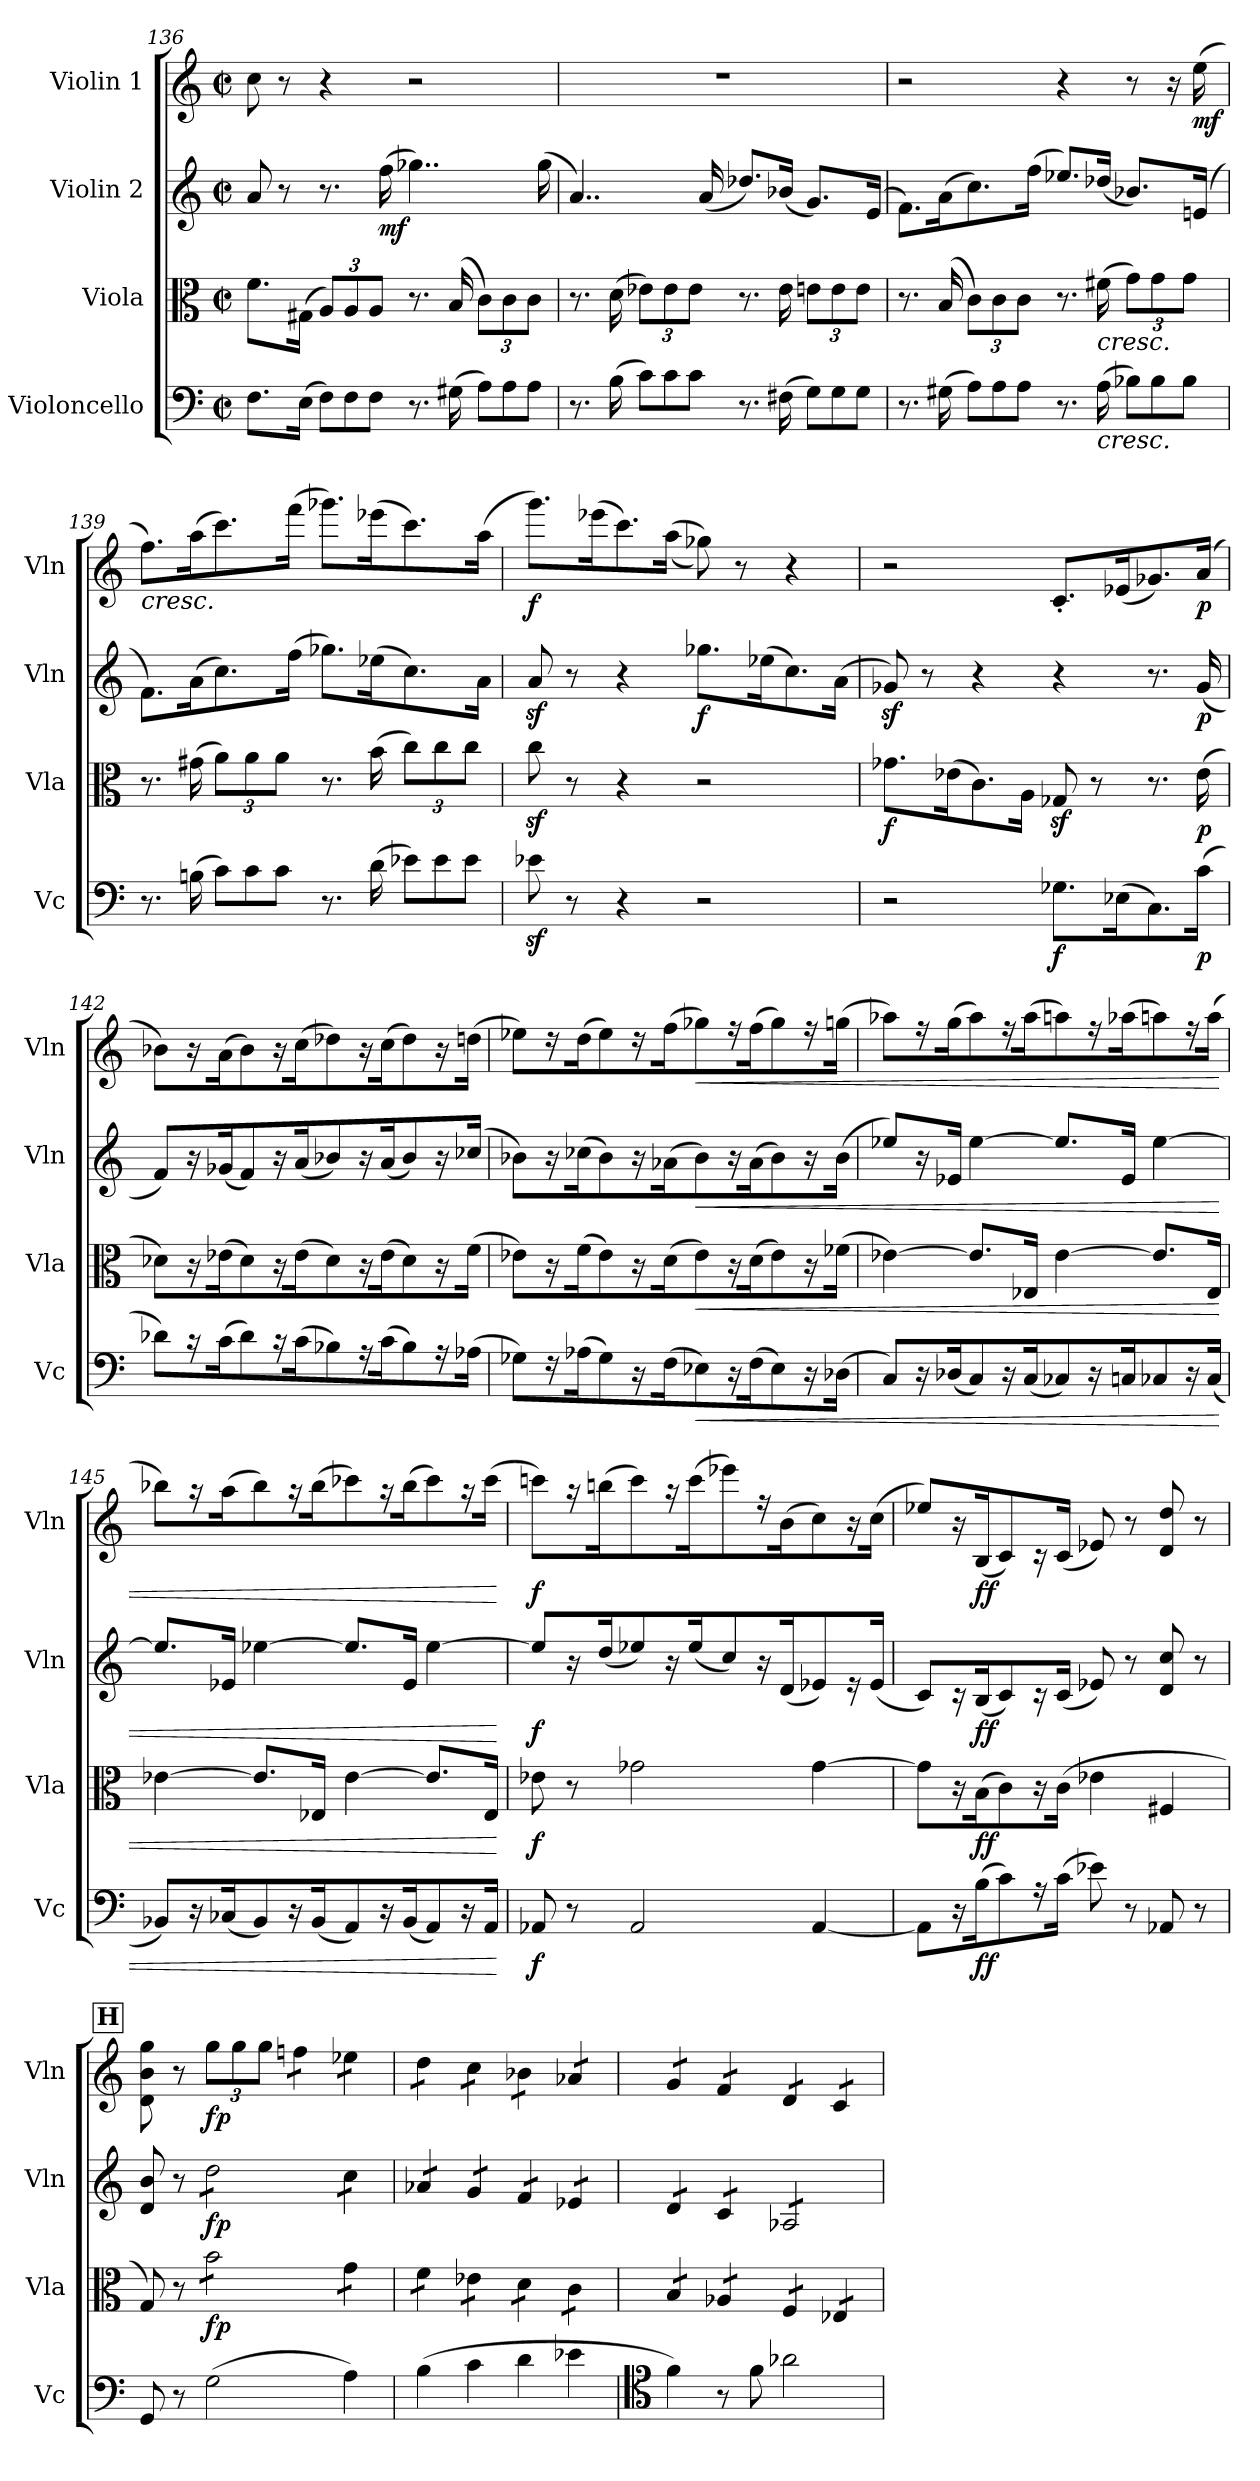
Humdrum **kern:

**kern	**dynam	**kern	**dynam	**kern	**dynam	**kern	**dynam
*part4	*part4	*part3	*part3	*part2	*part2	*part1	*part1
*staff4	*staff4	*staff3	*staff3	*staff2	*staff2	*staff1	*staff1
*I"Violoncello	*	*I"Viola	*	*I"Violin 2	*	*I"Violin 1	*
*I'Vc	*	*I'Vla	*	*I'Vln	*	*I'Vln	*
!!LO:LB:g=z
*clefF4	*	*clefC3	*	*clefG2	*	*clefG2	*
*k[]	*	*k[]	*	*k[]	*	*k[]	*
*M2/2	*	*M2/2	*	*M2/2	*	*M2/2	*
*met(c|)	*	*met(c|)	*	*met(c|)	*	*met(c|)	*
=136	=136	=136	=136	=136	=136	=136	=136
8.F\L	.	8.f\L	.	8a/	.	8cc\	.
.	.	.	.	8r	.	8r	.
(16E\Jk	.	(16G#X\Jk	.	.	.	.	.
*Xtuplet	*	*Xbrackettup	*	*	*	*	*
12F\L)	.	12A/L)	.	8.r	.	4r	.
12F\	.	12A/	.	.	.	.	.
12F\J	.	12A/J	.	.	.	.	.
!	!	!	!	!	!LO:DY:b	!	!
.	.	.	.	(>16ff\	mf	.	.
8.r	.	8.r	.	4..gg-X\)	.	2r	.
(16G#X\	.	(16B/	.	.	.	.	.
12A\L)	.	12c\L)	.	.	.	.	.
12A\	.	12c\	.	.	.	.	.
12A\J	.	12c\J	.	.	.	.	.
.	.	.	.	(>16gg-\	.	.	.
=137	=137	=137	=137	=137	=137	=137	=137
8.r	.	8.r	.	4..a/)	.	1r	.
(16B\	.	(16d\	.	.	.	.	.
12c\L)	.	12e-X\L)	.	.	.	.	.
12c\	.	12e-\	.	.	.	.	.
12c\J	.	12e-\J	.	.	.	.	.
.	.	.	.	(<16a/	.	.	.
8.r	.	8.r	.	8.dd-X/L)	.	.	.
(16F#X\	.	16e-\	.	(16b-X/Jk	.	.	.
12G\L)	.	12en\L	.	8.g/L)	.	.	.
12G\	.	12e\	.	.	.	.	.
12G\J	.	12e\J	.	.	.	.	.
.	.	.	.	(>16e/Jk	.	.	.
=138	=138	=138	=138	=138	=138	=138	=138
8.r	.	8.r	.	8.f\L)	.	2r	.
(16G#X\	.	(16B/	.	(16a\K	.	.	.
12A\L)	.	12c\L)	.	8.cc\)	.	.	.
12A\	.	12c\	.	.	.	.	.
12A\J	.	12c\J	.	.	.	.	.
.	.	.	.	(>16ff\Jk	.	.	.
8.r	.	8.r	.	8.ee-X/L)	.	4r	.
!	!	!LO:TX:b:i:t=cresc.	!	!	!	!	!
!LO:TX:b:i:t=cresc.	!	!	!	!	!	!	!
(16A\	.	(16f#X\	.	(<16dd-X/Jk	.	.	.
12B-X\L)	.	12g\L)	.	8.b-X/L)	.	8r	.
12B-\	.	12g\	.	.	.	.	.
.	.	.	.	.	.	16r	.
12B-\J	.	12g\J	.	.	.	.	.
!	!	!	!	!	!	!	!LO:DY:b
.	.	.	.	(>16en/Jk	.	(>16ee\	mf
=139	=139	=139	=139	=139	=139	=139	=139
!	!	!	!	!	!	!LO:TX:b:i:t=cresc.	!
8.r	.	8.r	.	8.f\L)	.	8.ff\L)	.
(16Bn\	.	(16g#X\	.	(>16a\K	.	(>16aa\K	.
12c\L)	.	12a\L)	.	8.cc\)	.	8.ccc\)	.
12c\	.	12a\	.	.	.	.	.
12c\J	.	12a\J	.	.	.	.	.
.	.	.	.	(>16ff\Jk	.	(>16fff\Jk	.
8.r	.	8.r	.	8.gg-X\L)	.	8.ggg-X\L)	.
(16d\	.	(16b\	.	(>16ee-X\K	.	(>16eee-X\K	.
12e-X\L)	.	12cc\L)	.	8.cc\)	.	8.ccc\)	.
12e-\	.	12cc\	.	.	.	.	.
12e-\J	.	12cc\J	.	.	.	.	.
.	.	.	.	16a\Jk	.	(>16aa\Jk	.
!!LO:LB:g=z
=140	=140	=140	=140	=140	=140	=140	=140
!	!	!	!	!	!	!	!LO:DY:b
8e-Xz<\	.	8ccz<\	.	8az</	.	8.ggg\L)	f
8r	.	8r	.	8r	.	.	.
.	.	.	.	.	.	(>16eee-X\K	.
4r	.	4r	.	4r	.	8.ccc\)	.
.	.	.	.	.	.	(>(>16aa\Jk	.
!	!	!	!	!	!LO:DY:b	!	!
2r	.	2r	.	8.gg-X\L	f	8gg-X\))	.
.	.	.	.	.	.	8r	.
.	.	.	.	(16ee-X\K	.	.	.
.	.	.	.	8.cc\)	.	4r	.
.	.	.	.	(16a\Jk	.	.	.
=141	=141	=141	=141	=141	=141	=141	=141
!	!	!	!LO:DY:b	!	!	!	!
2r	.	8.g-X\L	f	8g-Xz</)	.	2r	.
.	.	.	.	8r	.	.	.
.	.	(16e-X\K	.	.	.	.	.
.	.	8.c\)	.	4r	.	.	.
.	.	16A\Jk	.	.	.	.	.
!	!LO:DY:b	!	!	!	!	!	!
8.G-X\L	f	8G-Xz</	.	4r	.	8.c'/L	.
.	.	8r	.	.	.	.	.
(16E-X\K	.	.	.	.	.	(<16e-X/K	.
8.C\)	.	8.r	.	8.r	.	8.g-X/)	.
!	!LO:DY:b	!	!LO:DY:b	!	!LO:DY:b	!	!LO:DY:b
(>16c\Jk	p	(16e-\	p	(<16g-/	p	(>16a/Jk	p
=142	=142	=142	=142	=142	=142	=142	=142
8d-X\L)	.	8d-X\L)	.	8f/L)	.	8b-X\L)	.
16r	.	16r	.	16r	.	16r	.
(>16c\J	.	(16e-X\J	.	(16g-X/J	.	(>16a\J	.
8d-\)	.	8d-\)	.	8f/)	.	8b-\)	.
16r	.	16r	.	16r	.	16r	.
(>16c\JJ	.	(16e-\JJ	.	(<16a/JJ	.	(16cc\JJ	.
8B-X\L)	.	8d-\L)	.	8b-X/L)	.	8dd-X\L)	.
16r	.	16r	.	16r	.	16r	.
(>16c\J	.	(16e-\J	.	(<16a/J	.	(16cc\J	.
8B-\)	.	8d-\)	.	8b-/)	.	8dd-\)	.
16r	.	16r	.	16r	.	16r	.
(>16A-X\JJ	.	(16f\JJ	.	(<16cc-X/JJ	.	(16ddn\JJ	.
=143	=143	=143	=143	=143	=143	=143	=143
8G-X\L)	.	8e-X\L)	.	8b-X\L)	.	8ee-X\L)	.
16r	.	16r	.	16r	.	16r	.
(>16A-X\J	.	(16f\J	.	(>16cc-X\J	.	(16dd\J	.
8G-\)	.	8e-\)	.	8b-\)	.	8ee-\)	.
16r	.	16r	.	16r	.	16r	.
(>16F\JJ	.	(16d\JJ	.	(>16a-X\JJ	.	(>16ff\JJ	.
!	!LO:HP:b	!	!LO:HP:b	!	!LO:HP:b	!	!LO:HP:b
8E-X\L)	<	8e-\L)	<	8b-\L)	<	8gg-X\L)	<
16r	.	16r	.	16r	.	16r	.
(>16F\J	.	(16d\J	.	(>16a-\J	.	(>16ff\J	.
8E-\)	.	8e-\)	.	8b-\)	.	8gg-\)	.
16r	.	16r	.	16r	.	16r	.
(>16D-X\JJ	.	(16f-X\JJ	.	(>16b-\JJ	.	(>16ggn\JJ	.
!!LO:PB:g=z
=144	=144	=144	=144	=144	=144	=144	=144
8C/L)	.	[>4e-X\)	.	8ee-X/L)	.	8aa-X\L)	.
16r	.	.	.	16r	.	16r	.
(16D-X/J	.	.	.	16e-X/JJ	.	(>16gg\J	.
8C/)	.	8.e-/L]	.	[>4ee-\	.	8aa-\)	.
16r	.	.	.	.	.	16r	.
(16C/JJ	.	16E-X/Jk	.	.	.	(16aa-\JJ	.
8C-X/L)	.	[>4e-\	.	8.ee-/L]	.	8aan\L)	.
16r	.	.	.	.	.	16r	.
16Cn/J	.	.	.	16e-/Jk	.	(16aa-X\JJ	.
8C-X/	.	8.e-/L]	.	[>4ee-\	.	8aan\L)	.
16r	.	.	.	.	.	16r	.
(<16C-/JJ	.	16E-/Jk	.	.	.	(16aa\JJ	.
=145	=145	=145	=145	=145	=145	=145	=145
8BB-X/L)	.	[>4e-X\	.	8.ee-/L]	.	8bb-X\L)	.
16r	.	.	.	.	.	16r	.
(<16C-X/J	.	.	.	16e-X/Jk	.	(>16aa\J	.
8BB-/)	.	8.e-/L]	.	[>4ee-X\	.	8bb-\)	.
16r	.	.	.	.	.	16r	.
(16BB-/JJ	.	16E-X/Jk	.	.	.	(>16bb-\JJ	.
8AA/L)	.	[>4e-\	.	8.ee-/L]	.	8ccc-X\L)	.
16r	.	.	.	.	.	16r	.
(16BB-/J	.	.	.	16e-/Jk	.	(16bb-\J	.
8AA/)	.	8.e-/L]	.	[>4ee-\	.	8ccc-\)	.
16r	.	.	.	.	.	16r	.
16AA/JJ	.	16E-/Jk	.	.	.	(16ccc-\JJ	.
.	[	.	[	.	[	.	[
=146	=146	=146	=146	=146	=146	=146	=146
!	!LO:DY:b	!	!LO:DY:b	!	!LO:DY:b	!	!LO:DY:b
8AA-X/	f	8e-X\	f	8ee-\L]	f	8cccn\L)	f
8r	.	8r	.	16r	.	16r	.
.	.	.	.	(>16dd\JJ	.	(>16bbn\JJ	.
2AA-/	.	2g-X\	.	8ee-X\L)	.	8ccc\L)	.
.	.	.	.	16r	.	16r	.
.	.	.	.	(16ee-\JJ	.	(>16ccc\JJ	.
.	.	.	.	8cc/L)	.	8eee-X\L)	.
.	.	.	.	16r	.	16r	.
.	.	.	.	(<16d/JJ	.	(>16b\JJ	.
[<4AA-/	.	[>4g-\	.	8e-X/L)	.	8cc\L)	.
.	.	.	.	16r	.	16r	.
.	.	.	.	(<16e-/JJ	.	(>16cc\JJ	.
!!LO:LB:g=z
=147	=147	=147	=147	=147	=147	=147	=147
8AA-/]	.	8g-\]	.	8c/L)	.	8ee-X/L)	.
16r	.	16r	.	16r	.	16r	.
!	!LO:DY:b	!	!LO:DY:b	!	!LO:DY:b	!	!LO:DY:b
(16B\	ff	(16B/	ff	(<16B/JJ	ff	(16B/JJ	ff
8c\L)	.	8c\L)	.	8c/L)	.	8c/L)	.
16r	.	16r	.	16r	.	16r	.
(>16c\JJ	.	(16c\JJ	.	(16c/JJ	.	(16c/JJ	.
8e-X\)	.	4e-X\	.	8e-X/)	.	8e-X/)	.
8r	.	.	.	8r	.	8r	.
8AA-X/	.	4F#X/	.	8d/ 8cc/	.	8d/ 8dd/	.
8r	.	.	.	8r	.	8r	.
!!LO:PB:g=z
!!LO:REH:place=s1:a:B:cj:fs=14:t=H
=148	=148	=148	=148	=148	=148	=148	=148
8GG/	.	8G/)	.	8d/ 8b/	.	8d\ 8b\ 8gg\	.
8r	.	8r	.	8r	.	8r	.
!	!LO:DY:b	!	!	!	!	!	!
!	!LO:DY:n=1:b	!	!LO:DY:b	!	!LO:DY:b	!	!LO:DY:b
*	*	*tremolo	*	*	*	*	*
*	*	*	*	*tremolo	*	*	*
(>2G\	f other-dynamics	12b\L	fp	12dd\L	fp	12gg\L	fp
.	.	12b\	.	12dd\	.	12gg\	.
.	.	12b\	.	12dd\	.	12gg\J	.
*	*	*	*	*	*	*tremolo	*
.	.	12b\	.	12dd\	.	12ffn\L	.
.	.	12b\	.	12dd\	.	12ffn\	.
.	.	12b\J	.	12dd\J	.	12ffn\J	.
4A\)	.	12g\L	.	12cc\L	.	12ee-X\L	.
.	.	12g\	.	12cc\	.	12ee-X\	.
.	.	12g\J	.	12cc\J	.	12ee-X\J	.
=149	=149	=149	=149	=149	=149	=149	=149
(>4B\	.	12f\L	.	12a-X/L	.	12dd\L	.
.	.	12f\	.	12a-X/	.	12dd\	.
.	.	12f\J	.	12a-X/J	.	12dd\J	.
4c\	.	12e-X\L	.	12g/L	.	12cc\L	.
.	.	12e-X\	.	12g/	.	12cc\	.
.	.	12e-X\J	.	12g/J	.	12cc\J	.
4d\	.	12d\L	.	12f/L	.	12b-X\L	.
.	.	12d\	.	12f/	.	12b-X\	.
.	.	12d\J	.	12f/J	.	12b-X\J	.
4e-X\	.	12c\L	.	12e-X/L	.	12a-X/L	.
.	.	12c\	.	12e-X/	.	12a-X/	.
.	.	12c\J	.	12e-X/J	.	12a-X/J	.
=150	=150	=150	=150	=150	=150	=150	=150
*clefC4	*	*	*	*	*	*	*
4f\)	.	12B/L	.	12d/L	.	12g/L	.
.	.	12B/	.	12d/	.	12g/	.
.	.	12B/J	.	12d/J	.	12g/J	.
8r	.	12A-X/L	.	12c/L	.	12f/L	.
.	.	12A-X/	.	12c/	.	12f/	.
8f\	.	.	.	.	.	.	.
.	.	12A-X/J	.	12c/J	.	12f/J	.
2a-X\	.	12F/L	.	12A-X/L	.	12d/L	.
.	.	12F/	.	12A-X/	.	12d/	.
.	.	12F/J	.	12A-X/	.	12d/J	.
.	.	12E-X/L	.	12A-X/	.	12c/L	.
.	.	12E-X/	.	12A-X/	.	12c/	.
.	.	12E-X/J	.	12A-X/J	.	12c/J	.
*	*	*	*	*	*	*Xtremolo	*
*	*	*	*	*Xtremolo	*	*	*
*	*	*Xtremolo	*	*	*	*	*
=	=	=	=	=	=	=	=
*-	*-	*-	*-	*-	*-	*-	*-
